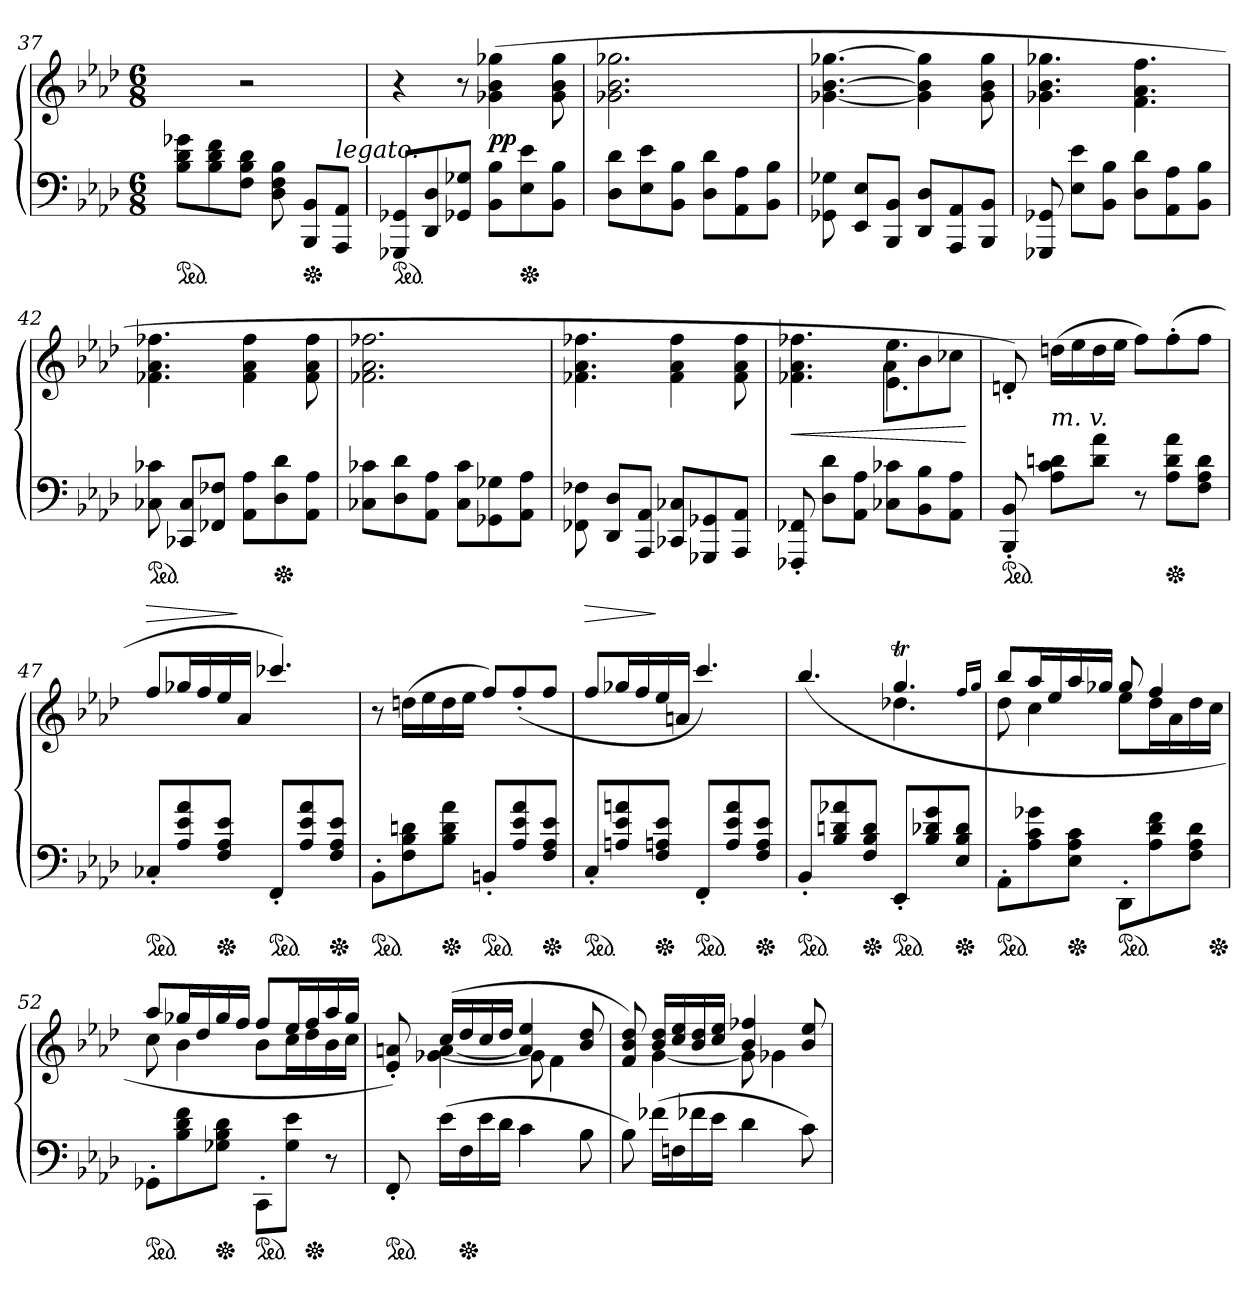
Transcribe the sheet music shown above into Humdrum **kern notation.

**kern	**kern	**dynam
*part1	*part1	*part1
*staff2	*staff1	*staff1/2
*clefF4	*clefG2	*
*k[b-e-a-d-]	*k[b-e-a-d-]	*
*M6/8	*M6/8	*
*ped	*	*
=37	=37	=37
8B-\ 8d-\ 8g-X\L	4ryy	.
8B-\ 8d-\ 8f\	.	.
8F/ 8B-/ 8d-/J	2r	.
8D- 8F 8B-	.	.
*Xped	*	*
8BBB- 8BB-L	.	.
!LO:TX:a:i:t=legato.	!	!
8AAA- 8AA-J	.	.
=38	=38	=38
*ped	*	*
8GGG-X/ 8GG-X/L	4r	.
8DD- 8D-	.	.
8GG-X 8G-XJ	8r	.
8BB- 8B-L	(>4g-X 4b- 4gg-X	pp
*Xped	*	*
8E- 8e-	.	.
8BB- 8B-J	8g- 8b- 8gg-	.
=39	=39	=39
8D- 8d-L	2.g-X 2.b- 2.gg-X	.
8E- 8e-	.	.
8BB- 8B-J	.	.
8D- 8d-L	.	.
8AA- 8A-	.	.
8BB- 8B-J	.	.
=40	=40	=40
8GG-X\ 8G-X\	[4.g-X [4.b- [4.gg-X	.
8EE- 8E-L	.	.
8BBB- 8BB-J	.	.
8DD- 8D-L	4g-] 4b-] 4gg-]	.
8AAA- 8AA-	.	.
8BBB- 8BB-J	8g- 8b- 8gg-	.
=41	=41	=41
8GGG-X 8GG-X	4.g-X 4.b- 4.gg-X	.
8E- 8e-L	.	.
8BB- 8B-J	.	.
8D- 8d-L	4.f 4.a- 4.ff	.
8AA- 8A-	.	.
8BB- 8B-J	.	.
=42	=42	=42
*ped	*	*
8C-X 8c-X	4.f-X 4.a- 4.ff-X	.
8CC-X 8C-L	.	.
8FF-X 8F-XJ	.	.
8AA- 8A-L	4f- 4a- 4ff-	.
*Xped	*	*
8D- 8d-	.	.
8AA- 8A-J	8f- 8a- 8ff-	.
=43	=43	=43
8C-X 8c-XL	2.f-X 2.a- 2.ff-X	.
8D- 8d-	.	.
8AA- 8A-J	.	.
8C- 8c-L	.	.
8GG-X 8G-X	.	.
8AA- 8A-J	.	.
=44	=44	=44
8FF-X\ 8F-X\	4.f-X 4.a- 4.ff-X	.
8DD- 8D-L	.	.
8AAA- 8AA-J	.	.
8CC-X 8C-XL	4f- 4a- 4ff-	.
8GGG-X 8GG-X	.	.
8AAA- 8AA-J	8f- 8a- 8ff-	.
=45	=45	=45
*	*^	*
8FFF-X'< 8FF-X'<	4.f-X 4.a- 4.ff-X	4.ryy	<
8D- 8d-L	.	.	.
8AA- 8A-J	.	.	.
8C-X 8c-XL	4.e-\ 4.ee-\	8a-L	.
8BB- 8B-	.	8b-	.
8AA- 8A-J	.	8cc-XJ	.
*	*v	*v	*
.	.	[
=46	=46	=46
*ped	*	*
8BBB-'< 8BB-'<	8dn'<)	.
!LO:TX:a:i:t=m. v.	!	!
8A- 8c 8dnL	(>16ddnLL	.
.	16ee-	.
8d 8a-J	16dd	.
.	16ee-JJ	.
8r	8ffL)	.
*Xped	*	*
8A- 8d 8a-L	(>8ff'>	.
8F 8A- 8dJ	8ffJ	.
=47	=47	=47
!	!	!LO:HP:a
*ped	*	*
8C-X'</L	8ff/L	>
8A-\ 8e-\ 8a-\	16gg-XL	.
.	16ff	.
*Xped	*	*
8F/ 8A-/ 8e-/J	16ee-	.
.	16a-JJ	]
*ped	*	*
8FF'</L	4.ccc-X/)	.
8A-\ 8e-\ 8a-\	.	.
*Xped	*	*
8F/ 8A-/ 8e-/J	.	.
=48	=48	=48
*ped	*	*
8BB-'>\L	8r	.
8F\ 8B-\ 8dn\	(>16ddn\LL	.
.	16ee-\	.
*Xped	*	*
8B-\ 8d\ 8a-\J	16dd\	.
.	16ee-\JJ	.
*ped	*	*
8BBn'</L	8ff/L)	.
8A-\ 8e-\ 8a-\	(>8ff'>	.
*Xped	*	*
8F/ 8A-/ 8e-/J	8ffJ	.
=49	=49	=49
!	!	!LO:HP:a
*ped	*	*
8C'</L	8ff/L	>
8An\ 8e-\ 8an\	16gg-X/L	.
.	16ff	.
*Xped	*	*
8F/ 8An/ 8e-/J	16ee-	]
.	16anJJ	.
*ped	*	*
8FF'</L	4.ccc/)	.
8A\ 8e-\ 8a\	.	.
*Xped	*	*
8F/ 8A/ 8e-/J	.	.
=50	=50	=50
*	*^	*
*ped	*	*	*
8BB-'</L	(>4.bb-/	4.ryy	.
8B-\ 8dn\ 8a-X\	.	.	.
*Xped	*	*	*
8F/ 8B-/ 8d/J	.	.	.
*ped	*	*	*
8EE-'</L	4.ggt	4.dd-X	.
8B-\ 8d-X\ 8g\	.	.	.
*Xped	*	*	*
8E-/ 8B-/ 8d-/J	.	.	.
.	16qqffLL	.	.
.	16qqggJJ	.	.
=51	=51	=51	=51
*ped	*	*	*
8AA-'</L	8bb-TTTL	8dd-	.
8A-\ 8c\ 8g-X\	16aa-L	4cc	.
.	16ee-	.	.
*Xped	*	*	*
8E-\ 8A-\ 8c\J	16aa-	.	.
.	16gg-XJJ	.	.
*ped	*	*	*
8DD-'</L	8gg-	8ee-L	.
8A-\ 8d-\ 8f\	4ff	16dd-L	.
.	.	16a-	.
8F\ 8A-\ 8d-\J	.	16dd-	.
*Xped	*	*	*
.	.	16ccJJ	.
=52	=52	=52	=52
*ped	*	*	*
8GG-X'>L	8aa-L	8cc	.
8B- 8d- 8f	16gg-XL	4b-	.
.	16dd-	.	.
*Xped	*	*	*
8G-X 8B- 8d-J	16gg-	.	.
.	16ffJJ	.	.
*ped	*	*	*
8CC'<\L	8ffL	8b-L	.
8G-\ 8e-\J	16ee-L	16ccL	.
*Xped	*	*	*
.	16ff	16dd-	.
8r	16aa-	16b-	.
.	16gg-JJ	16ccJJ	.
=53	=53	=53	=53
*ped	*	*	*
8FF'</	8e-'< 8an'<)	8ryy	.
(>16e-LL	(>16ccLL	[4g-X [<4a	.
*Xped	*	*	*
16F	16dd-	.	.
16e-	16cc	.	.
16d-JJ	16dd-JJ	.	.
4c	4a] 4ee-	8g-]	.
.	.	4f	.
8B-	8b- 8dd-	.	.
=54	=54	=54	=54
8B-)	8f 8b- 8dd-)	8ryy	.
(>16f-XLL	16b- 16dd-LL	[4g	.
16Fn	16cc 16ee-	.	.
16f-X	16b- 16dd-	.	.
16e-JJ	16cc 16ee-JJ	.	.
4d-	4b- 4ff-X	8g]	.
.	.	4g-X	.
8c)	8b- 8ee-	.	.
*	*v	*v	*
=	=	=
*-	*-	*-
